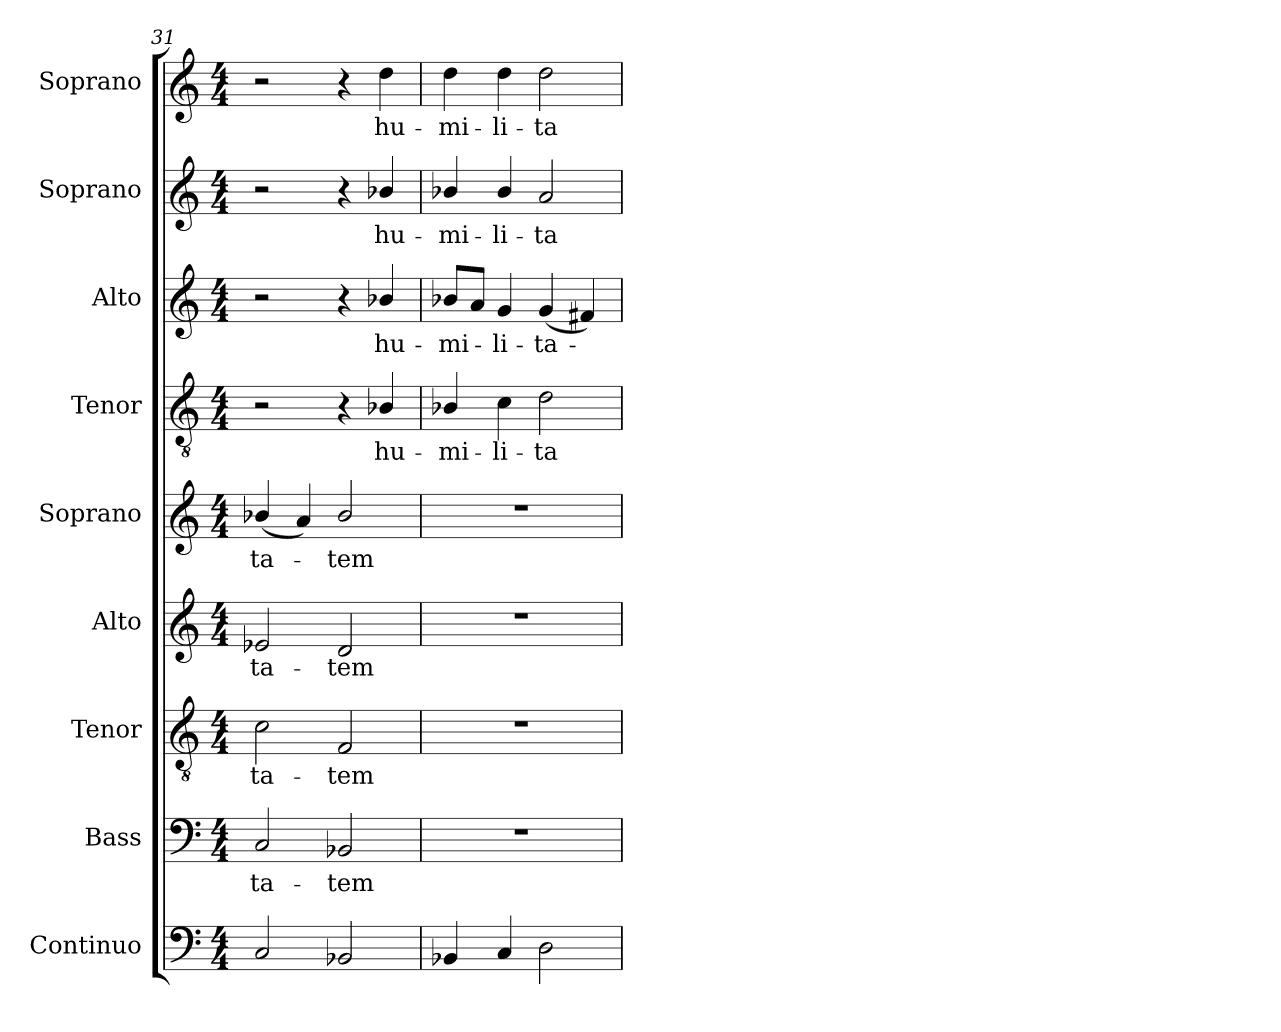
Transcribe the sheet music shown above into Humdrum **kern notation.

**kern	**kern	**text	**kern	**text	**kern	**text	**kern	**text	**kern	**text	**kern	**text	**kern	**text	**kern	**text
*part9	*part8	*part8	*part7	*part7	*part6	*part6	*part5	*part5	*part4	*part4	*part3	*part3	*part2	*part2	*part1	*part1
*staff9	*staff8	*staff8	*staff7	*staff7	*staff6	*staff6	*staff5	*staff5	*staff4	*staff4	*staff3	*staff3	*staff2	*staff2	*staff1	*staff1
*I"Continuo	*I"Bass	*	*I"Tenor	*	*I"Alto	*	*I"Soprano	*	*I"Tenor	*	*I"Alto	*	*I"Soprano	*	*I"Soprano	*
*I'Cont.	*I'B.	*	*I'T.	*	*I'A.	*	*I'S.	*	*I'T.	*	*I'A.	*	*I'S.	*	*I'S.	*
*clefF4	*clefF4	*	*clefGv2	*	*clefG2	*	*clefG2	*	*clefGv2	*	*clefG2	*	*clefG2	*	*clefG2	*
*	*	*	*ITrd7c12	*	*	*	*	*	*ITrd7c12	*	*	*	*	*	*	*
*k[]	*k[]	*	*k[]	*	*k[]	*	*k[]	*	*k[]	*	*k[]	*	*k[]	*	*k[]	*
*C:	*C:	*	*C:	*	*C:	*	*C:	*	*C:	*	*C:	*	*C:	*	*C:	*
*M4/4	*M4/4	*	*M4/4	*	*M4/4	*	*M4/4	*	*M4/4	*	*M4/4	*	*M4/4	*	*M4/4	*
=31	=31	=31	=31	=31	=31	=31	=31	=31	=31	=31	=31	=31	=31	=31	=31	=31
!	!	!LO:LY:b:color=#000000	!	!	!	!	!	!	!	!	!	!	!	!	!	!
!	!	!	!	!LO:LY:b:color=#000000	!	!	!	!	!	!	!	!	!	!	!	!
!	!	!	!	!	!	!LO:LY:b:color=#000000	!	!	!	!	!	!	!	!	!	!
!	!	!	!	!	!	!	!	!LO:LY:b:color=#000000	!	!	!	!	!	!	!	!
2Ci/	2Ci/	-ta-	2Ci\	-ta-	2e-Xi/	-ta-	(4b-Xi/	-ta-	2r	.	2r	.	2r	.	2r	.
.	.	.	.	.	.	.	4ai/)	.	.	.	.	.	.	.	.	.
!	!	!LO:LY:b:color=#000000	!	!	!	!	!	!	!	!	!	!	!	!	!	!
!	!	!	!	!LO:LY:b:color=#000000	!	!	!	!	!	!	!	!	!	!	!	!
!	!	!	!	!	!	!LO:LY:b:color=#000000	!	!	!	!	!	!	!	!	!	!
!	!	!	!	!	!	!	!	!LO:LY:b:color=#000000	!	!	!	!	!	!	!	!
2BB-Xi/	2BB-Xi/	-tem	2FFi/	-tem	2di/	-tem	2b-i/	-tem	4r	.	4r	.	4r	.	4r	.
!	!	!	!	!	!	!	!	!	!	!LO:LY:b:color=#000000	!	!	!	!	!	!
!	!	!	!	!	!	!	!	!	!	!	!	!LO:LY:b:color=#000000	!	!	!	!
!	!	!	!	!	!	!	!	!	!	!	!	!	!	!LO:LY:b:color=#000000	!	!
!	!	!	!	!	!	!	!	!	!	!	!	!	!	!	!	!LO:LY:b:color=#000000
.	.	.	.	.	.	.	.	.	4BB-Xi/	hu-	4b-Xi/	hu-	4b-Xi/	hu-	4ddi\	hu-
=32	=32	=32	=32	=32	=32	=32	=32	=32	=32	=32	=32	=32	=32	=32	=32	=32
!	!	!	!	!	!	!	!	!	!	!LO:LY:b:color=#000000	!	!	!	!	!	!
!	!	!	!	!	!	!	!	!	!	!	!	!LO:LY:b:color=#000000	!	!	!	!
!	!	!	!	!	!	!	!	!	!	!	!	!	!	!LO:LY:b:color=#000000	!	!
!	!	!	!	!	!	!	!	!	!	!	!	!	!	!	!	!LO:LY:b:color=#000000
4BB-Xi/	1r	.	1r	.	1r	.	1r	.	4BB-Xi/	-mi-	8b-Xi/L	-mi-	4b-Xi/	-mi-	4ddi\	-mi-
.	.	.	.	.	.	.	.	.	.	.	8ai/J	.	.	.	.	.
!	!	!	!	!	!	!	!	!	!	!LO:LY:b:color=#000000	!	!	!	!	!	!
!	!	!	!	!	!	!	!	!	!	!	!	!LO:LY:b:color=#000000	!	!	!	!
!	!	!	!	!	!	!	!	!	!	!	!	!	!	!LO:LY:b:color=#000000	!	!
!	!	!	!	!	!	!	!	!	!	!	!	!	!	!	!	!LO:LY:b:color=#000000
4Ci/	.	.	.	.	.	.	.	.	4Ci\	-li-	4gi/	-li-	4b-i/	-li-	4ddi\	-li-
!	!	!	!	!	!	!	!	!	!	!LO:LY:b:color=#000000	!	!	!	!	!	!
!	!	!	!	!	!	!	!	!	!	!	!	!LO:LY:b:color=#000000	!	!	!	!
!	!	!	!	!	!	!	!	!	!	!	!	!	!	!LO:LY:b:color=#000000	!	!
!	!	!	!	!	!	!	!	!	!	!	!	!	!	!	!	!LO:LY:b:color=#000000
2Di\	.	.	.	.	.	.	.	.	2Di\	-ta-	(4gi/	-ta-	2ai/	-ta-	2ddi\	-ta-
.	.	.	.	.	.	.	.	.	.	.	4f#Xi/)	.	.	.	.	.
=	=	=	=	=	=	=	=	=	=	=	=	=	=	=	=	=
*-	*-	*-	*-	*-	*-	*-	*-	*-	*-	*-	*-	*-	*-	*-	*-	*-
